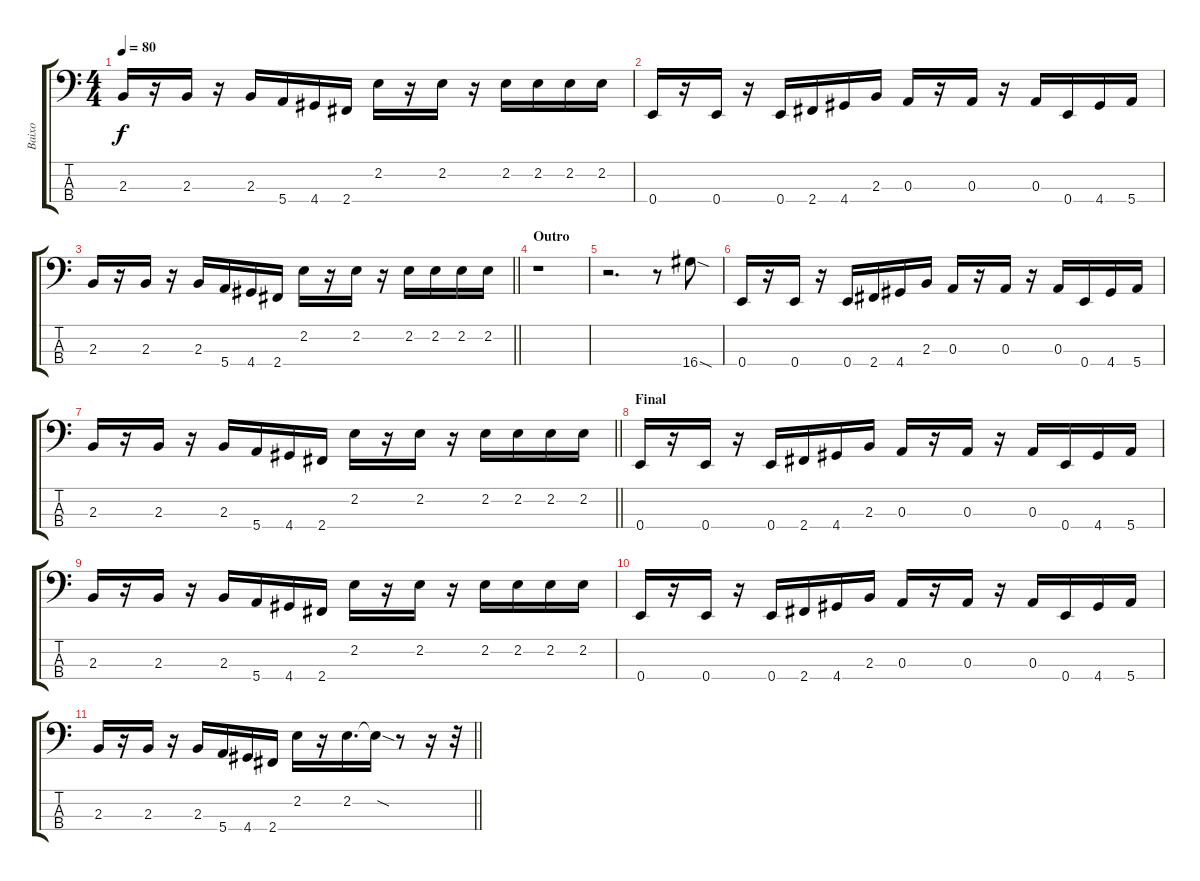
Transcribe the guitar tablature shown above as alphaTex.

\track ("Baixo" "Baixo") {instrument electricbasspick}
\staff {score tabs}
\tuning (G2 D2 A1 E1) {hide}
\ts (4 4)
\tempo 80
\clef f4
\ks c
2.3.16{dy f} r.16 2.3.16 r.16 2.3.16 5.4.16 4.4.16 2.4.16 2.2.16 r.16 2.2.16 r.16 2.2.16 2.2.16 2.2.16 2.2.16 |
0.4.16 r.16 0.4.16 r.16 0.4.16 2.4.16 4.4.16 2.3.16 0.3.16 r.16 0.3.16 r.16 0.3.16 0.4.16 4.4.16 5.4.16 |
\barLineRight lightlight
2.3.16 r.16 2.3.16 r.16 2.3.16 5.4.16 4.4.16 2.4.16 2.2.16 r.16 2.2.16 r.16 2.2.16 2.2.16 2.2.16 2.2.16 |
\section ("" "Outro")
r.1 |
r.2{d} r.8 16.4{sod}.8 |
0.4.16 r.16 0.4.16 r.16 0.4.16 2.4.16 4.4.16 2.3.16 0.3.16 r.16 0.3.16 r.16 0.3.16 0.4.16 4.4.16 5.4.16 |
\barLineRight lightlight
2.3.16 r.16 2.3.16 r.16 2.3.16 5.4.16 4.4.16 2.4.16 2.2.16 r.16 2.2.16 r.16 2.2.16 2.2.16 2.2.16 2.2.16 |
\section ("" "Final")
0.4.16 r.16 0.4.16 r.16 0.4.16 2.4.16 4.4.16 2.3.16 0.3.16 r.16 0.3.16 r.16 0.3.16 0.4.16 4.4.16 5.4.16 |
2.3.16 r.16 2.3.16 r.16 2.3.16 5.4.16 4.4.16 2.4.16 2.2.16 r.16 2.2.16 r.16 2.2.16 2.2.16 2.2.16 2.2.16 |
0.4.16 r.16 0.4.16 r.16 0.4.16 2.4.16 4.4.16 2.3.16 0.3.16 r.16 0.3.16 r.16 0.3.16 0.4.16 4.4.16 5.4.16 |
\barLineRight lightlight
2.3.16 r.16 2.3.16 r.16 2.3.16 5.4.16 4.4.16 2.4.16 2.2.16 r.16 2.2.16{d} 2.2{sod t}.16 r.8 r.16 r.32
